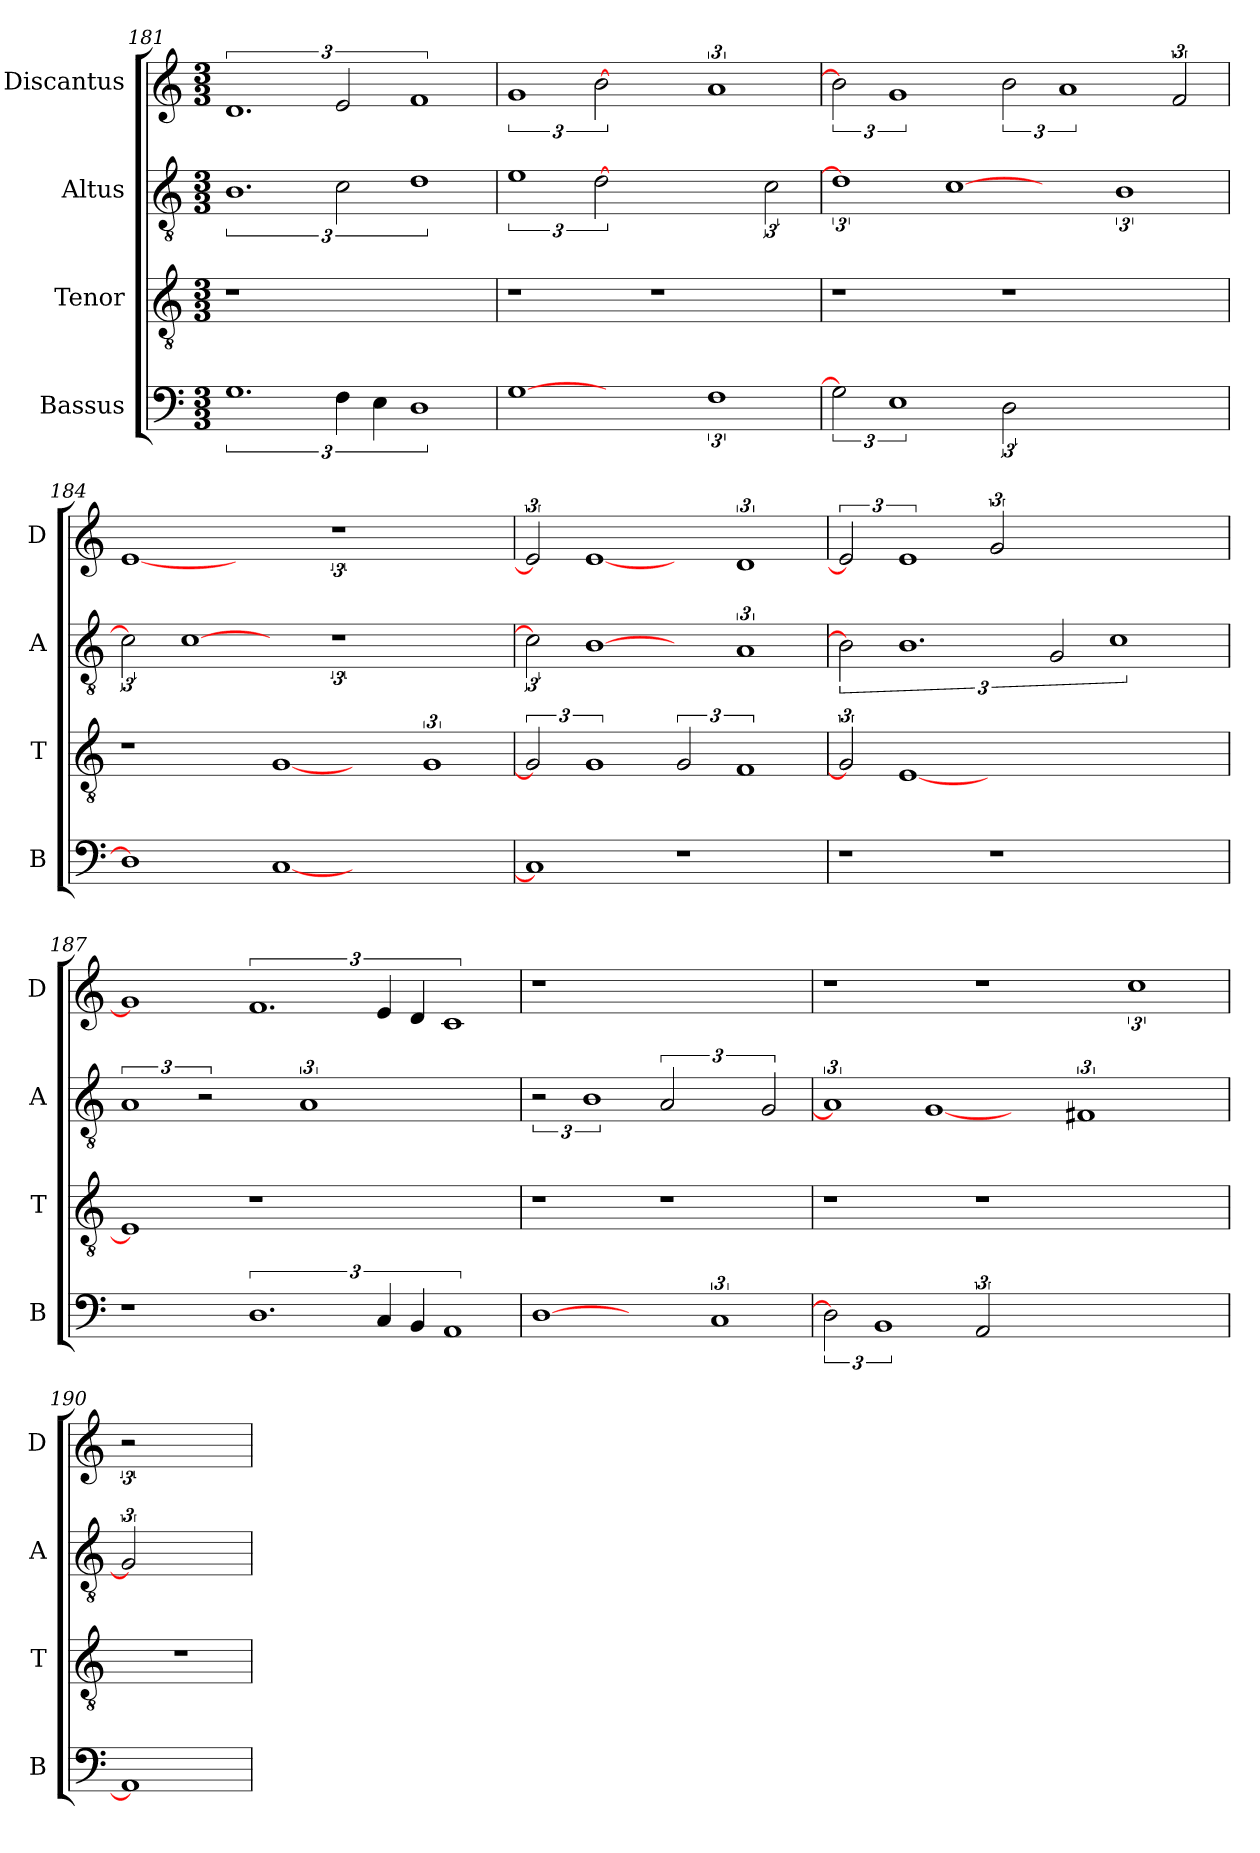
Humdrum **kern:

**kern	**kern	**kern	**kern
*part4	*part3	*part2	*part1
*staff4	*staff3	*staff2	*staff1
*I"Bassus	*I"Tenor	*I"Altus	*I"Discantus
*I'B	*I'T	*I'A	*I'D
*clefF4	*clefGv2	*clefGv2	*clefG2
*k[]	*k[]	*k[]	*k[]
*M3/3	*M3/3	*M3/3	*M3/3
=181	=181	=181	=181
3%2.G	1r	3%2.B	3%2.d
6F\	1ryy	3c\	3e/
6E\	.	.	.
3%2D	.	3%2d	3%2f
=182	=182	=182	=182
[1G	1r	3%2e	3%2g
.	.	[3d	[3b
3ryy	1r	3%2ryy	3ryy
3%2F	.	.	3%2a
.	.	3c\	.
=183	=183	=183	=183
3G]	1r	3%2d]	3b]
3%2E	.	.	3%2g
.	.	[1c	.
[3D	1r	.	3b\
1ryy	.	.	3%2a
.	.	3%2B	.
.	3ryy	.	3f/
=184	=184	=184	=184
1D]	1r	3c]	[1e
.	.	[1c	.
[1C	[1G	.	3ryy
.	.	3%2r	3%2r
3%2ryy	3%2G	3%2ryy	3%2ryy
=185	=185	=185	=185
1C]	3G]	3c]	3e]
.	3%2G	[1B	[1e
1r	[3G	.	.
.	3%2F	3%2A	3%2d
=186	=186	=186	=186
1r	3G]	3B]	3e]
.	[1E	3%2.B	3%2e
1r	.	.	[3g
.	1ryy	3G/	1ryy
.	.	3%2c	.
3ryy	.	.	.
=187	=187	=187	=187
1r	1E]	3%2A	1g]
.	.	3r	.
3%2.D	1r	3ryy	3%2.f
.	.	3%2A	.
6C/	1ryy	1ryy	6e/
6BB/	.	.	6d/
3%2AA	.	.	3%2c
=188	=188	=188	=188
[1D	1r	3r	1r
.	.	3%2B	.
3ryy	1r	[3A	1ryy
3%2C	.	3ryy	.
.	.	3G/	.
=189	=189	=189	=189
3D]	1r	3%2A]	1r
3%2BB	.	.	.
.	.	[1G	.
[3AA	1r	.	1r
3%4ryy	.	.	.
.	.	3%2F#X	.
.	3%2ryy	.	3%2cc
.	.	3ryy	.
=190	=190	=190	=190
1AA]	1r	3G]	3r
.	.	3%2ryy	3%2ryy
=	=	=	=
*-	*-	*-	*-
